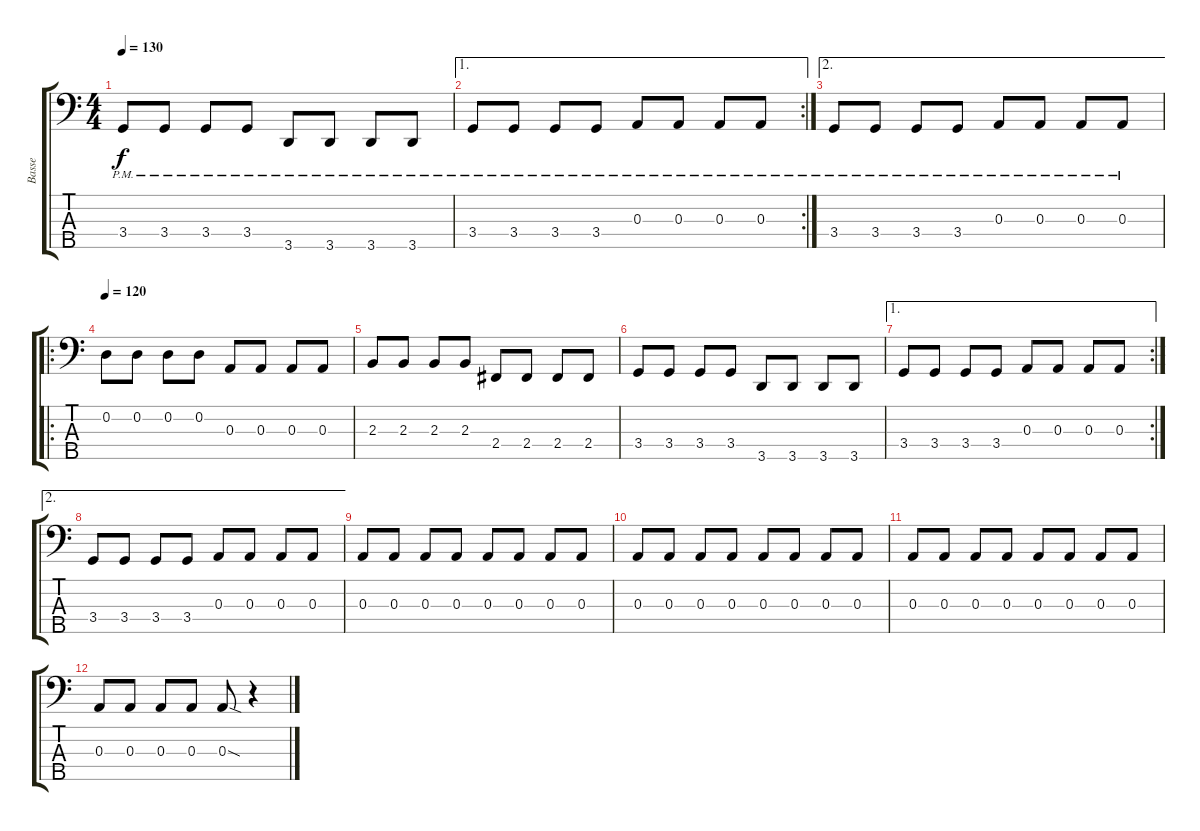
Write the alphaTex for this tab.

\track ("Basse" "Basse") {instrument electricbassfinger}
\staff {score tabs}
\tuning (G2 D2 A1 E1 B0) {hide}
\ts (4 4)
\tempo 130
\clef f4
\ks c
3.4{pm}.8{dy f} 3.4{pm}.8 3.4{pm}.8 3.4{pm}.8 3.5{pm}.8 3.5{pm}.8 3.5{pm}.8 3.5{pm}.8 |
\ae 1
\rc 2
3.4{pm}.8 3.4{pm}.8 3.4{pm}.8 3.4{pm}.8 0.3{pm}.8 0.3{pm}.8 0.3{pm}.8 0.3{pm}.8 |
\ae 2
3.4{pm}.8 3.4{pm}.8 3.4{pm}.8 3.4{pm}.8 0.3{pm}.8 0.3{pm}.8 0.3{pm}.8 0.3{pm}.8 |
\ro
\tempo 120
0.2.8 0.2.8 0.2.8 0.2.8 0.3.8 0.3.8 0.3.8 0.3.8 |
2.3.8 2.3.8 2.3.8 2.3.8 2.4.8 2.4.8 2.4.8 2.4.8 |
3.4.8 3.4.8 3.4.8 3.4.8 3.5.8 3.5.8 3.5.8 3.5.8 |
\ae 1
\rc 2
3.4.8 3.4.8 3.4.8 3.4.8 0.3.8 0.3.8 0.3.8 0.3.8 |
\ae 2
3.4.8 3.4.8 3.4.8 3.4.8 0.3.8 0.3.8 0.3.8 0.3.8 |
0.3.8 0.3.8 0.3.8 0.3.8 0.3.8 0.3.8 0.3.8 0.3.8 |
0.3.8 0.3.8 0.3.8 0.3.8 0.3.8 0.3.8 0.3.8 0.3.8 |
0.3.8 0.3.8 0.3.8 0.3.8 0.3.8 0.3.8 0.3.8 0.3.8 |
0.3.8 0.3.8 0.3.8 0.3.8 0.3{sod}.8 r.4
